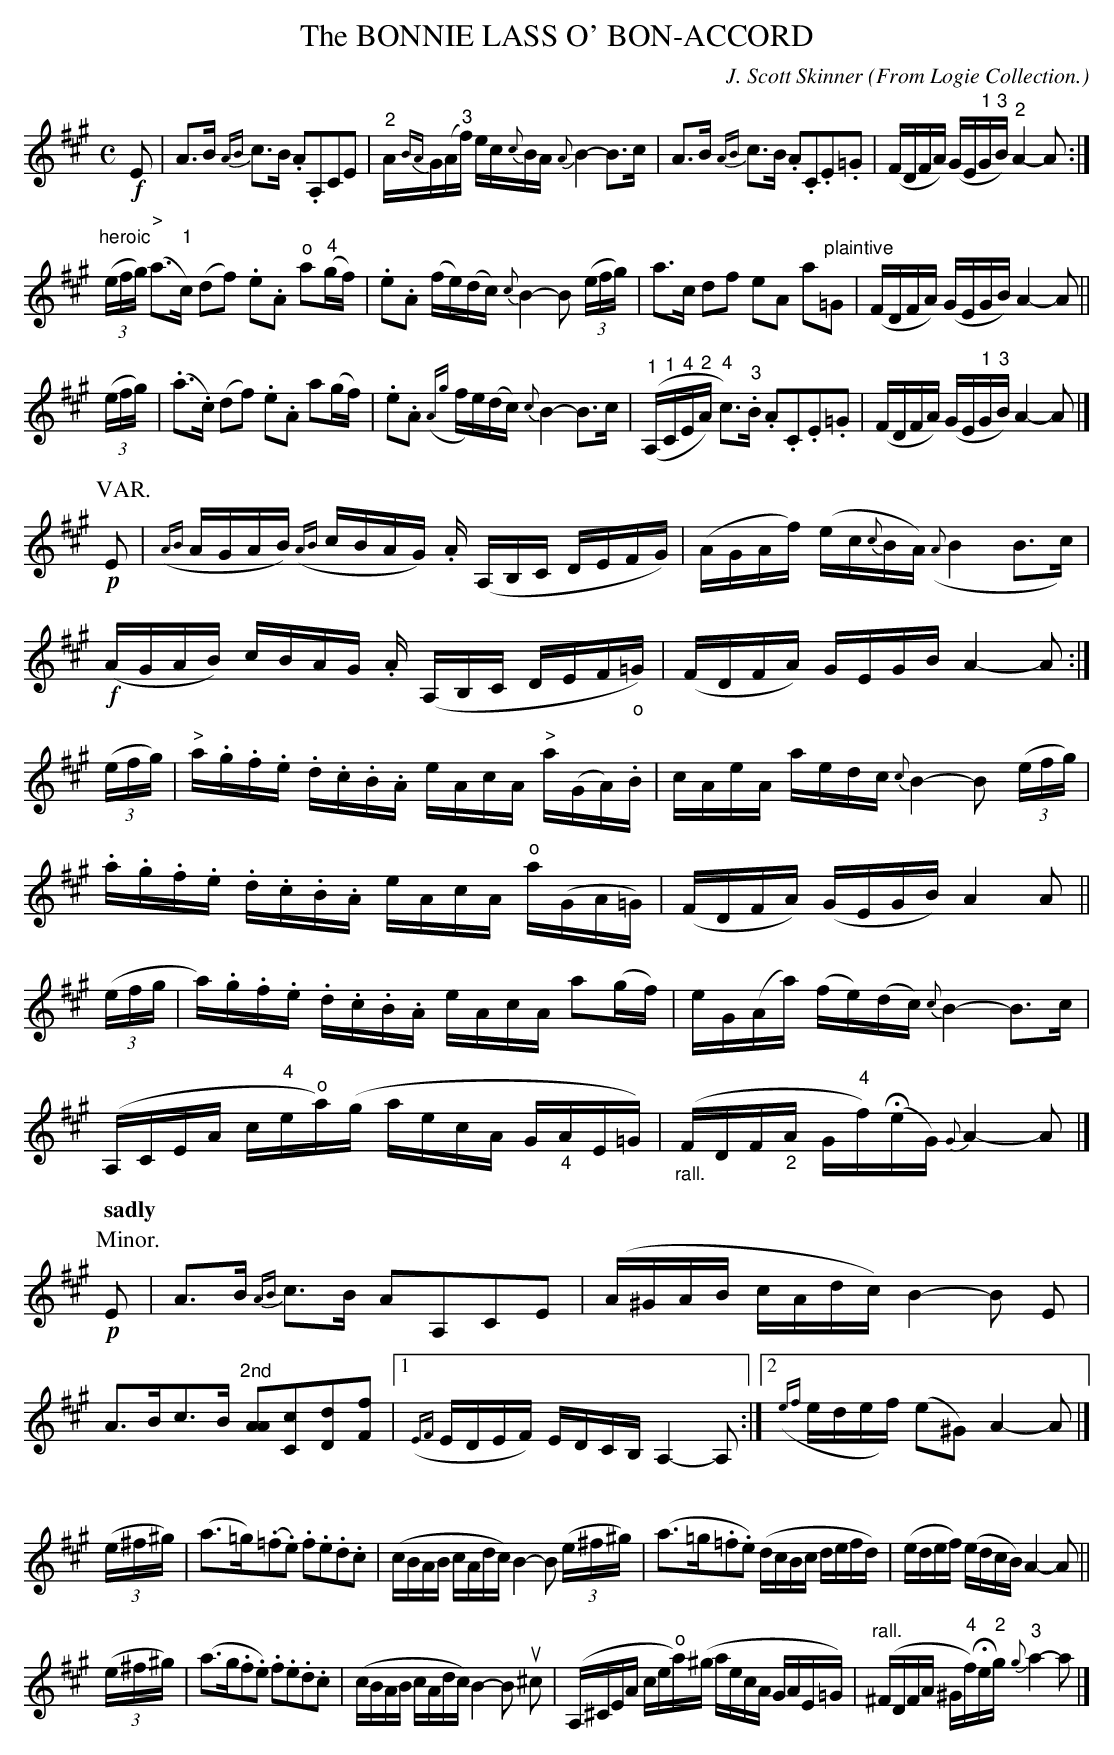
X:1
T: The BONNIE LASS O' BON-ACCORD
C: J. Scott Skinner
O: From Logie Collection.
L: 1/16
M: C
K: A
!f!E2 |\
A3B {AB}c3B .A2.A,2C2E2 | "^2"A{BA}G(A"^3"f) ec{c}BA {A}B4- B3c |\
A3B {AB}c3B .A2.C2.E2.=G2 | (FDFA) (GE"^1"G"^3"B) "^2"A4- A2 :|
"^heroic"((3efg) \
("^>"a3"^1"c) (d2f2) .e2.A2 "^o"a2("^4"gf) | .e2.A2 (fe)(dc) {c}B4- B2 ((3efg) |\
a3c d2f2 e2A2 a2"^plaintive"=G2 | (FDFA) (GEGB) A4- A2 ||
(3(efg) |\
(.a3.c) (d2f2) .e2.A2 a2(gf) | .e2.A2 ({Ag}fe)(dc) {c}B4- B3c |\
(("^1"A,"^1"C"^4"E"^2"A) "^4"c3)"^3".B .A2.C2.E2.=G2 | (FDFA) (GE"^1"G"^3"B) A4- A2 |]
P: VAR.
!p!E2 |\
({AB}AGAB) ({AB}cBAG) .A (A,B,C DEFG) | (AGAf) (ec{c}BA) ({A}B4 B3c) |\
!f! (AGAB) cBAG .A (A,B,C DEF"_o"=G) | (FDFA) GEGB A4- A2 :|
((3efg) |\
"^>"a.g.f.e .d.c.B.A eAcA "^>"a(GA).B | cAeA aedc {c}B4- B2 ((3efg) |\
.a.g.f.e .d.c.B.A eAcA "^o"a(GA=G) | (FDFA) (GEGB) A4 A2 ||
((3efg |\
a).g.f.e .d.c.B.A eAcA a2(gf) | eG(Aa) (fe)(dc) {c}B4- B3c |\
(A,CEA c"^4"e"^o"a)(g aecA G"_4"AE=G) | "_rall."(FDF"_2"A G"^4"f)(HeG) {G}A4- A2 |]
P: Minor.
Q: "sadly"
!p!E2 |\
A3B {AB}c3B A2A,2C2E2 | (A^GAB cAdc) B4- B2 E2 |\
A3Bc3B "^2nd"[A2A2][c2C2][d2D2][f2F2] |[1 ({EF}EDEF) EDCB, A,4- A,2 :|[2 ({ef}edef) (e2^G2) A4- A2 |]
(3(e^f^g) |\
(a3=g)(.=f2.e2) .f2.e2.d2.c2 | (cBAB cAdc) B4- B2 (3(e^f^g) |\
(a3=g.=f2.e2) (dcBc defd) | (edef) (edcB) A4- A2 ||
(3(e^f^g) |\
(a3g.f2.e2) .f2.e2.d2.c2 | (cBAB cAdc) B4- B2 u^c2 |\
(A,^CEA ce"^o"a)(^g aecA GAE=G) | "^rall."(^FDFA ^G"^4"f)He"^2"g {g}"^3"a4- a2 |]
